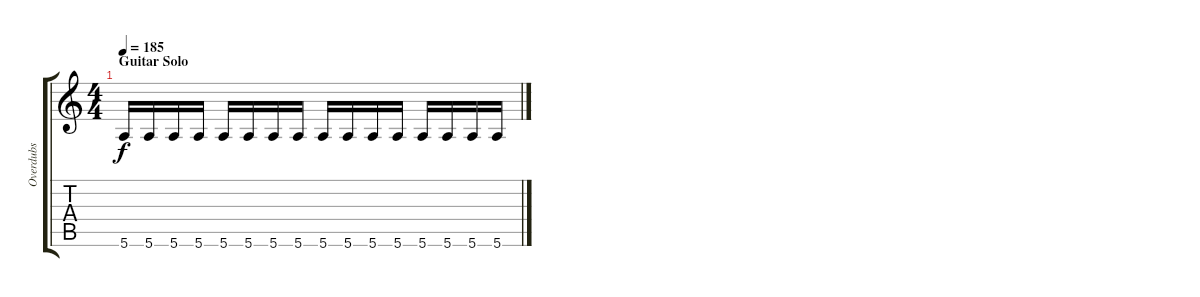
\track ("Overdubs" "Overdubs") {instrument distortionguitar}
\staff {score tabs}
\tuning (E4 B3 G3 D3 A2 E2) {hide}
\ts (4 4)
\section ("" "Guitar Solo")
\tempo 185
\clef g2
\ks c
5.6.16{dy f} 5.6.16 5.6.16 5.6.16 5.6.16 5.6.16 5.6.16 5.6.16 5.6.16 5.6.16 5.6.16 5.6.16 5.6.16 5.6.16 5.6.16 5.6.16
